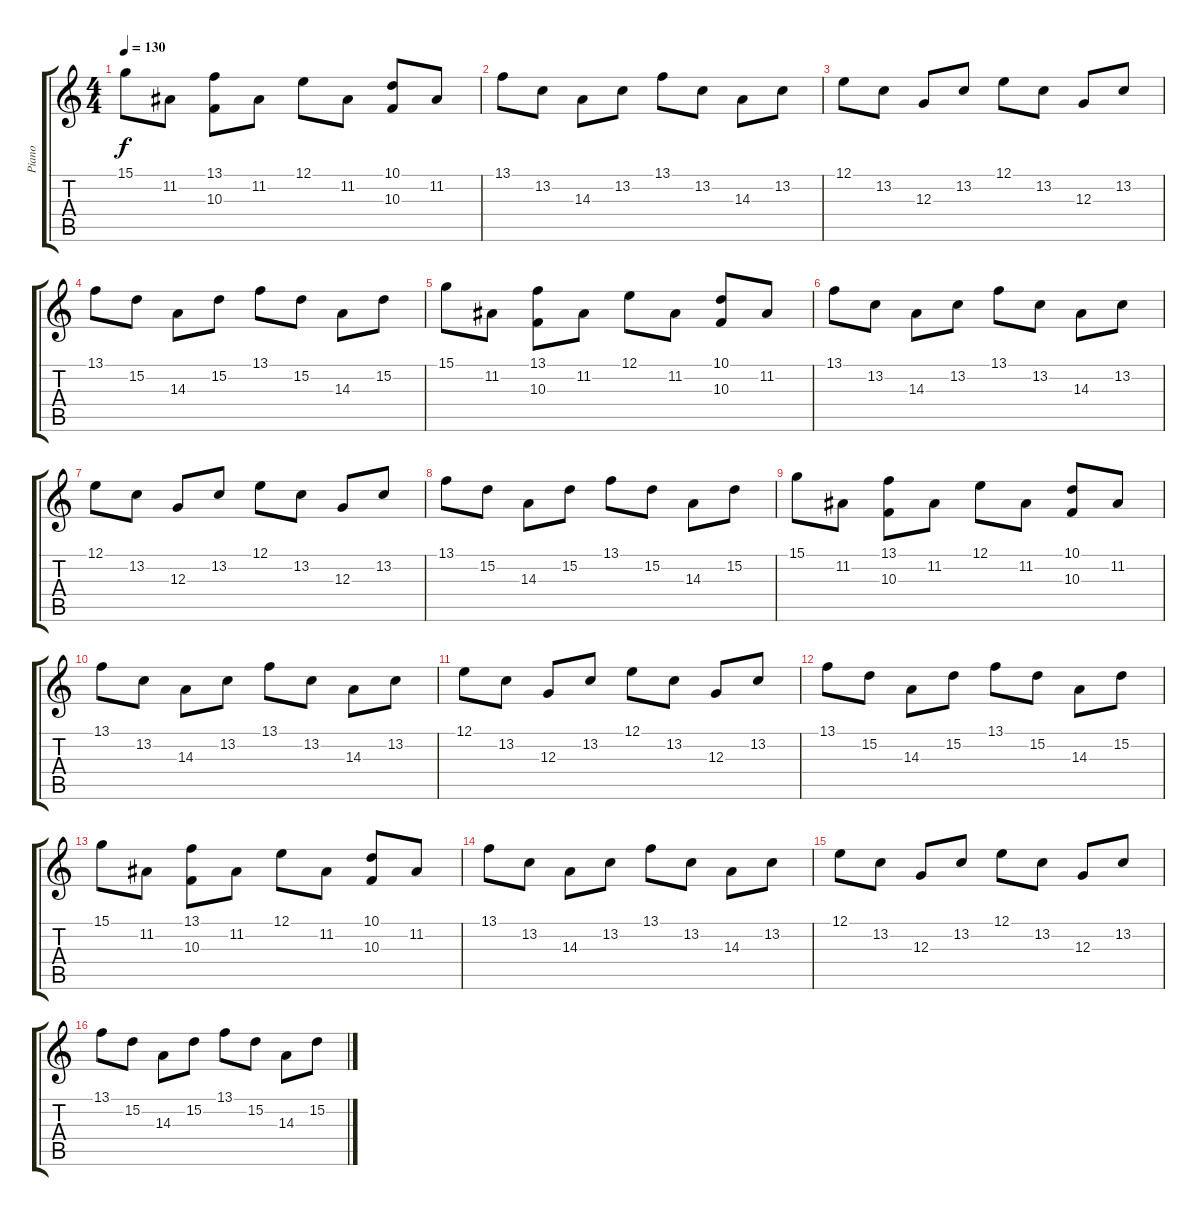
\track ("Piano" "Piano") {instrument acousticgrandpiano}
\staff {score tabs}
\tuning (E4 B3 G3 D3 A2 E2) {hide}
\ts (4 4)
\tempo 130
\clef g2
\ks c
15.1.8{dy f} 11.2.8 (13.1 10.3).8 11.2.8 12.1.8 11.2.8 (10.1 10.3).8 11.2.8 |
13.1.8 13.2.8 14.3.8 13.2.8 13.1.8 13.2.8 14.3.8 13.2.8 |
12.1.8 13.2.8 12.3.8 13.2.8 12.1.8 13.2.8 12.3.8 13.2.8 |
13.1.8 15.2.8 14.3.8 15.2.8 13.1.8 15.2.8 14.3.8 15.2.8 |
15.1.8 11.2.8 (13.1 10.3).8 11.2.8 12.1.8 11.2.8 (10.1 10.3).8 11.2.8 |
13.1.8 13.2.8 14.3.8 13.2.8 13.1.8 13.2.8 14.3.8 13.2.8 |
12.1.8 13.2.8 12.3.8 13.2.8 12.1.8 13.2.8 12.3.8 13.2.8 |
13.1.8 15.2.8 14.3.8 15.2.8 13.1.8 15.2.8 14.3.8 15.2.8 |
15.1.8 11.2.8 (13.1 10.3).8 11.2.8 12.1.8 11.2.8 (10.1 10.3).8 11.2.8 |
13.1.8 13.2.8 14.3.8 13.2.8 13.1.8 13.2.8 14.3.8 13.2.8 |
12.1.8 13.2.8 12.3.8 13.2.8 12.1.8 13.2.8 12.3.8 13.2.8 |
13.1.8 15.2.8 14.3.8 15.2.8 13.1.8 15.2.8 14.3.8 15.2.8 |
15.1.8 11.2.8 (13.1 10.3).8 11.2.8 12.1.8 11.2.8 (10.1 10.3).8 11.2.8 |
13.1.8 13.2.8 14.3.8 13.2.8 13.1.8 13.2.8 14.3.8 13.2.8 |
12.1.8 13.2.8 12.3.8 13.2.8 12.1.8 13.2.8 12.3.8 13.2.8 |
13.1.8 15.2.8 14.3.8 15.2.8 13.1.8 15.2.8 14.3.8 15.2.8
